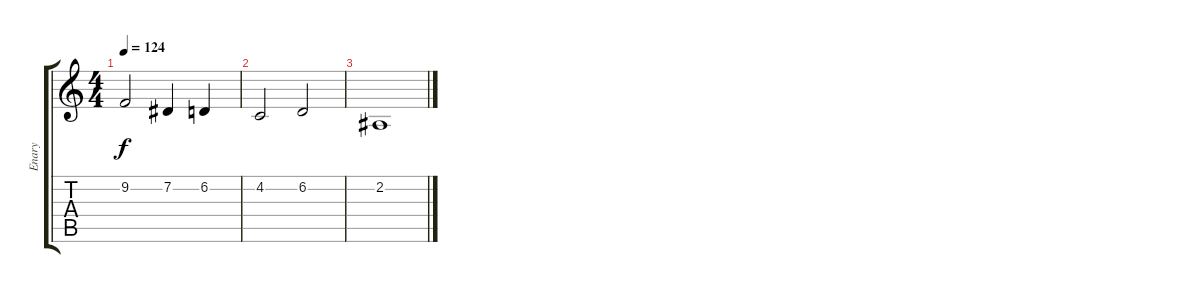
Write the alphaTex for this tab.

\track ("Enary" "Enary") {instrument tubularbells}
\staff {score tabs}
\tuning (Db4 Ab3 E3 B2 Gb2 B1) {hide}
\ts (4 4)
\tempo 124
\clef g2
\ks c
9.2.2{dy f} 7.2.4 6.2.4 |
4.2.2 6.2.2 |
2.2.1
